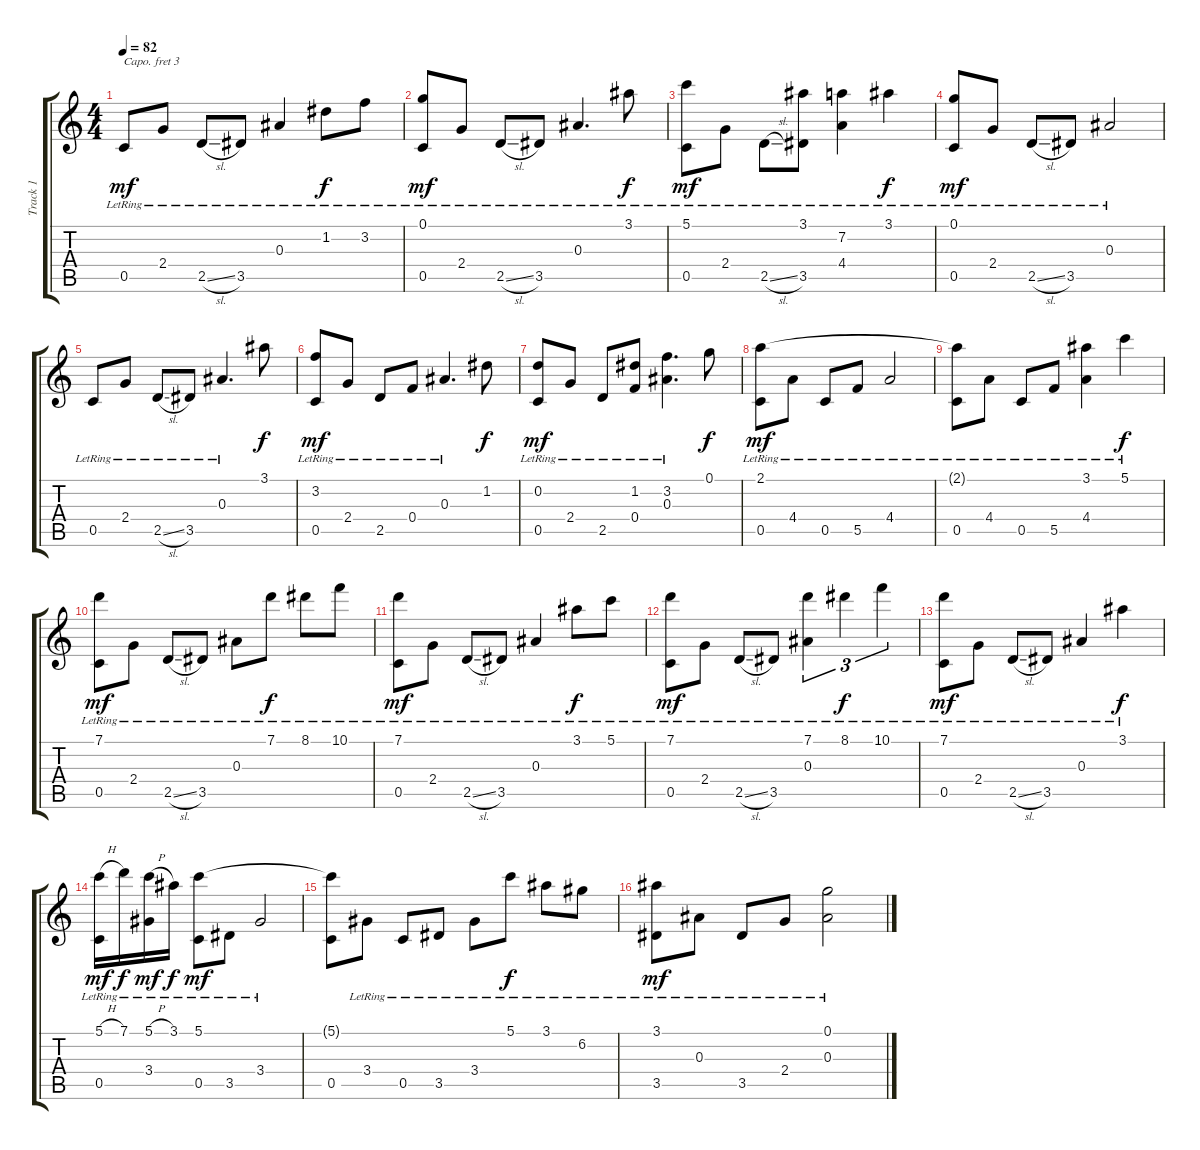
\track ("Track 1" "Track 1") {instrument acousticguitarsteel}
\staff {score tabs}
\capo 3
\tuning (E4 B3 G3 D3 A2 E2) {hide}
\ts (4 4)
\tempo 82
\clef g2
\ks c
0.5{lr}.8{dy mf} 2.4{lr}.8 2.5{sl lr}.8 3.5{lr}.8 0.3{lr}.4 1.2{lr}.8{dy f} 3.2{lr}.8 |
(0.1{lr} 0.5{lr}).8{dy mf} 2.4{lr}.8 2.5{sl lr}.8 3.5{lr}.8 0.3{lr}.4{d} 3.1{lr}.8{dy f} |
(5.1{lr} 0.5{lr}).8{dy mf} 2.4{lr}.8 2.5{sl lr}.8 (3.1 3.5{lr}).8 (7.2{lr} 4.4{lr}).4 3.1{lr}.4{dy f} |
(0.1{lr} 0.5{lr}).8{dy mf} 2.4{lr}.8 2.5{sl lr}.8 3.5{lr}.8 0.3{lr}.2 |
0.5{lr}.8 2.4{lr}.8 2.5{sl lr}.8 3.5{lr}.8 0.3{lr}.4{d} 3.1.8{dy f} |
(3.2{lr} 0.5{lr}).8{dy mf} 2.4{lr}.8 2.5{lr}.8 0.4{lr}.8 0.3{lr}.4{d} 1.2.8{dy f} |
(0.2{lr} 0.5{lr}).8{dy mf} 2.4{lr}.8 2.5{lr}.8 (1.2{lr} 0.4{lr}).8 (3.2{lr} 0.3{lr}).4{d} 0.1.8{dy f} |
(2.1{lr} 0.5{lr}).8{dy mf} 4.4{lr}.8 0.5{lr}.8 5.5{lr}.8 4.4{lr}.2 |
(2.1{t} 0.5{lr}).8 4.4{lr}.8 0.5{lr}.8 5.5{lr}.8 (3.1 4.4{lr}).4 5.1{lr}.4{dy f} |
(7.1{lr} 0.5{lr}).8{dy mf} 2.4{lr}.8 2.5{sl lr}.8 3.5{lr}.8 0.3{lr}.8 7.1{lr}.8{dy f} 8.1{lr}.8 10.1{lr}.8 |
(7.1{lr} 0.5{lr}).8{dy mf} 2.4{lr}.8 2.5{sl lr}.8 3.5{lr}.8 0.3{lr}.4 3.1{lr}.8{dy f} 5.1{lr}.8 |
(7.1{lr} 0.5{lr}).8{dy mf} 2.4{lr}.8 2.5{sl lr}.8 3.5{lr}.8 (7.1 0.3{lr}).4{tu (3 2)} 8.1{lr}.4{tu (3 2) dy f} 10.1{lr}.4{tu (3 2)} |
(7.1{lr} 0.5{lr}).8{dy mf} 2.4{lr}.8 2.5{sl lr}.8 3.5{lr}.8 0.3{lr}.4 3.1{lr}.4{dy f} |
(5.1{h lr} 0.5{lr}).16{dy mf} 7.1{lr}.16{dy f} (5.1{h lr} 3.4{lr}).16{dy mf} 3.1{lr}.16{dy f} (5.1{lr} 0.5{lr}).8{dy mf} 3.5{lr}.8 3.4{lr}.2 |
(5.1{t} 0.5).8 3.4{lr}.8 0.5{lr}.8 3.5{lr}.8 3.4{lr}.8 5.1{lr}.8{dy f} 3.1{lr}.8 6.2{lr}.8 |
(3.1{lr} 3.5{lr}).8{dy mf} 0.3{lr}.8 3.5{lr}.8 2.4{lr}.8 (0.1{lr} 0.3{lr}).2
